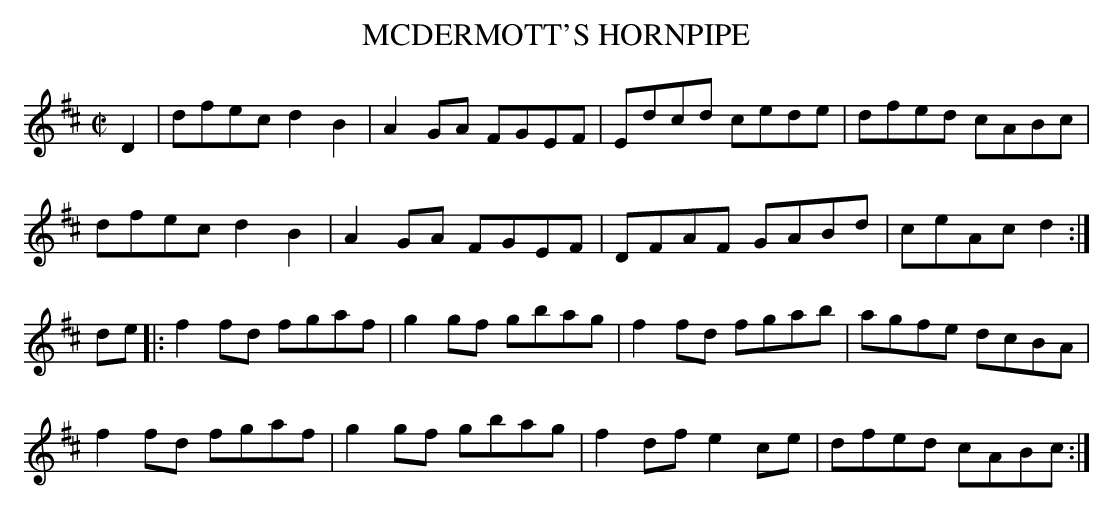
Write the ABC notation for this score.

X:1
T:MCDERMOTT'S HORNPIPE
M:C| % source 2/4
L:1/8 % source1/16
K:D
D2|dfec d2B2|A2GA FGEF|Edcd cede|dfed cABc|
dfec d2B2|A2GA FGEF|DFAF GABd|ceAc d2:|
de|:f2fd fgaf|g2gf gbag|f2fd fgab|agfe dcBA|
f2fd fgaf|g2gf gbag|f2df e2ce|dfed cABc:|
